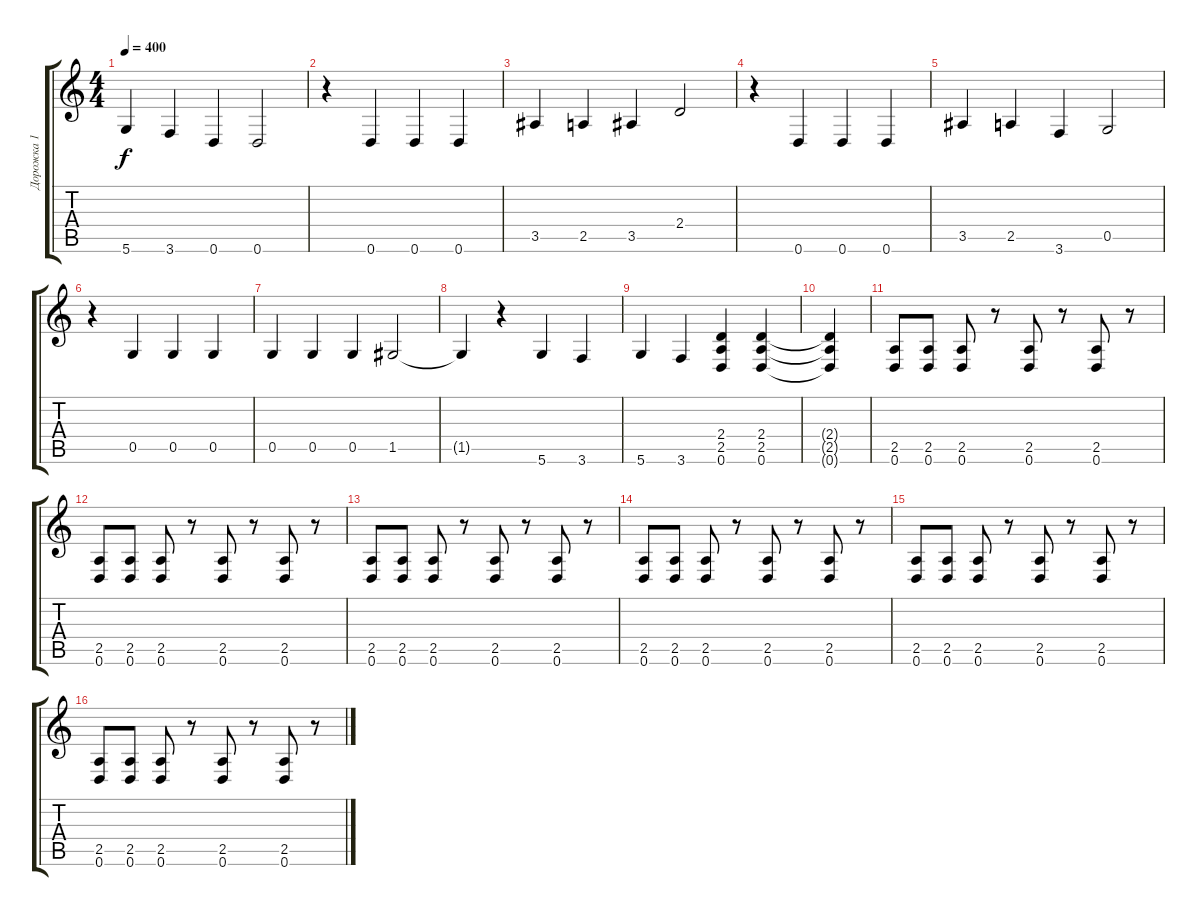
\track ("Дорожка 1" "Дорожка 1") {instrument overdrivenguitar}
\staff {score tabs}
\tuning (D4 A3 F3 C3 G2 D2) {hide}
\ts (4 4)
\tempo 400
\clef g2
\ks c
5.6.4{dy f} 3.6.4 0.6.4 0.6.2 |
r.4 0.6.4 0.6.4 0.6.4 |
3.5.4 2.5.4 3.5.4 2.4.2 |
r.4 0.6.4 0.6.4 0.6.4 |
3.5.4 2.5.4 3.6.4 0.5.2 |
r.4 0.5.4 0.5.4 0.5.4 |
0.5.4 0.5.4 0.5.4 1.5.2 |
1.5{t}.4 r.4 5.6.4 3.6.4 |
5.6.4 3.6.4 (2.4 2.5 0.6).4 (2.4 2.5 0.6).4 |
(2.4{t} 2.5{t} 0.6{t}).4 |
(2.5 0.6).8 (2.5 0.6).8 (2.5 0.6).8 r.8 (2.5 0.6).8 r.8 (2.5 0.6).8 r.8 |
(2.5 0.6).8 (2.5 0.6).8 (2.5 0.6).8 r.8 (2.5 0.6).8 r.8 (2.5 0.6).8 r.8 |
(2.5 0.6).8 (2.5 0.6).8 (2.5 0.6).8 r.8 (2.5 0.6).8 r.8 (2.5 0.6).8 r.8 |
(2.5 0.6).8 (2.5 0.6).8 (2.5 0.6).8 r.8 (2.5 0.6).8 r.8 (2.5 0.6).8 r.8 |
(2.5 0.6).8 (2.5 0.6).8 (2.5 0.6).8 r.8 (2.5 0.6).8 r.8 (2.5 0.6).8 r.8 |
(2.5 0.6).8 (2.5 0.6).8 (2.5 0.6).8 r.8 (2.5 0.6).8 r.8 (2.5 0.6).8 r.8
